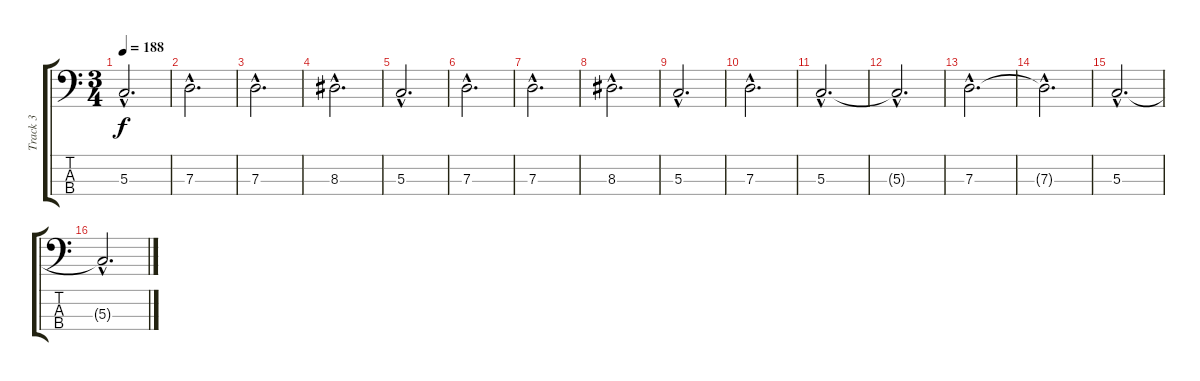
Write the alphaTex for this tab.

\track ("Track 3" "Track 3") {instrument electricbassfinger}
\staff {score tabs}
\tuning (F2 C2 G1 D1) {hide}
\ts (3 4)
\tempo 188
\clef f4
\ks c
5.3{hac}.2{d dy f} |
7.3{hac}.2{d} |
7.3{hac}.2{d} |
8.3{hac}.2{d} |
5.3{hac}.2{d} |
7.3{hac}.2{d} |
7.3{hac}.2{d} |
8.3{hac}.2{d} |
5.3{hac}.2{d} |
7.3{hac}.2{d} |
5.3{hac}.2{d} |
5.3{hac t}.2{d} |
7.3{hac}.2{d} |
7.3{hac t}.2{d} |
5.3{hac}.2{d} |
5.3{hac t}.2{d}
